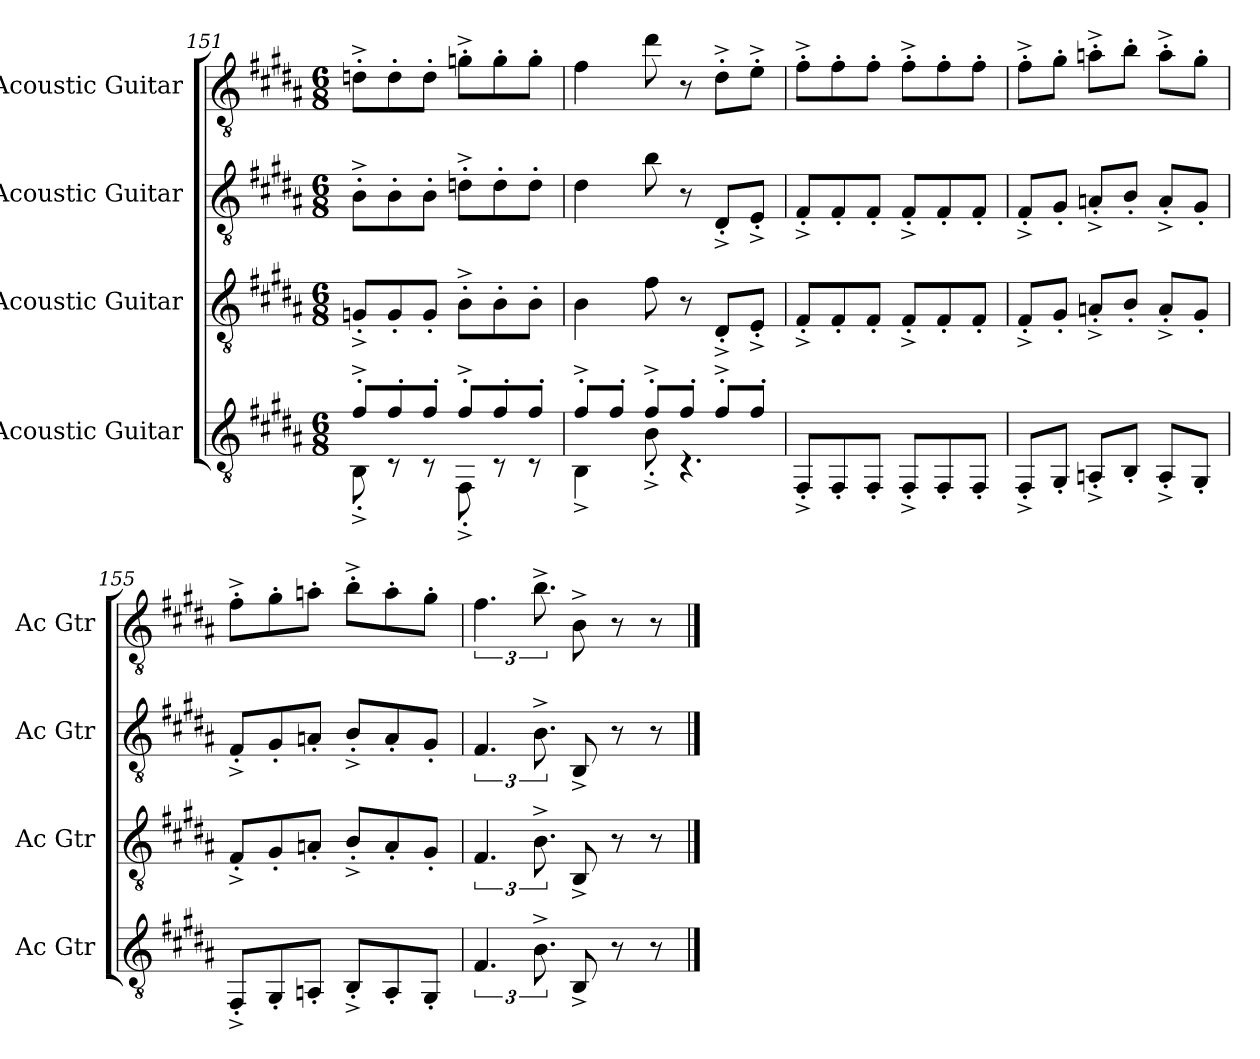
**kern	**kern	**kern	**kern
*part4	*part3	*part2	*part1
*staff4	*staff3	*staff2	*staff1
*I"Acoustic Guitar	*I"Acoustic Guitar	*I"Acoustic Guitar	*I"Acoustic Guitar
*I'Ac Gtr	*I'Ac Gtr	*I'Ac Gtr	*I'Ac Gtr
*clefGv2	*clefGv2	*clefGv2	*clefGv2
*k[f#c#g#d#a#]	*k[f#c#g#d#a#]	*k[f#c#g#d#a#]	*k[f#c#g#d#a#]
*B:	*B:	*B:	*B:
*M6/8	*M6/8	*M6/8	*M6/8
=151	=151	=151	=151
*^	*	*	*
8f#^'/L	8BB'^\	8Gn'^/L	8B'^\L	8dn'^\L
8f#'/	8rC	8G'/	8B'\	8d'\
8f#'/J	8rC	8G'/J	8B'\J	8d'\J
8f#^'/L	8FF#'^\	8B'^\L	8dn'^\L	8gn'^\L
8f#'/	8rC	8B'\	8d'\	8g'\
8f#'/J	8rC	8B'\J	8d'\J	8g'\J
!!LO:PB:g=z
=152	=152	=152	=152	=152
8f#^'/L	4BB^\	4B\	4d#\	4f#\
8f#'/J	.	.	.	.
8f#^'/L	8B'^\	8f#\	8b\	8dd#\
8f#'/J	4.rC	8r	8r	8r
8f#^'/L	.	8D#'^/L	8D#'^/L	8d#'^\L
8f#'/J	.	8E'^/J	8E'^/J	8e'^\J
*v	*v	*	*	*
!!LO:PB:g=z
=153	=153	=153	=153
8FF#'^/L	8F#'^/L	8F#'^/L	8f#'^\L
8FF#'/	8F#'/	8F#'/	8f#'\
8FF#'/J	8F#'/J	8F#'/J	8f#'\J
8FF#'^/L	8F#'^/L	8F#'^/L	8f#'^\L
8FF#'/	8F#'/	8F#'/	8f#'\
8FF#'/J	8F#'/J	8F#'/J	8f#'\J
=154	=154	=154	=154
8FF#'^/L	8F#'^/L	8F#'^/L	8f#'^\L
8GG#'/J	8G#'/J	8G#'/J	8g#'\J
8AAn'^/L	8An'^/L	8An'^/L	8an'^\L
8BB'/J	8B'/J	8B'/J	8b'\J
8AA'^/L	8A'^/L	8A'^/L	8a'^\L
8GG#'/J	8G#'/J	8G#'/J	8g#'\J
=155	=155	=155	=155
8FF#'^/L	8F#'^/L	8F#'^/L	8f#'^\L
8GG#'/	8G#'/	8G#'/	8g#'\
8AAn'/J	8An'/J	8An'/J	8an'\J
8BB'^/L	8B'^/L	8B'^/L	8b'^\L
8AA'/	8A'/	8A'/	8a'\
8GG#'/J	8G#'/J	8G#'/J	8g#'\J
!!LO:PB:g=z
=156	=156	=156	=156
6.F#/	6.F#/	6.F#/	6.f#\
12.B^\	12.B^\	12.B^\	12.b^\
8BB^/	8BB^/	8BB^/	8B^\
8r	8r	8r	8r
8r	8r	8r	8r
==	==	==	==
*-	*-	*-	*-
